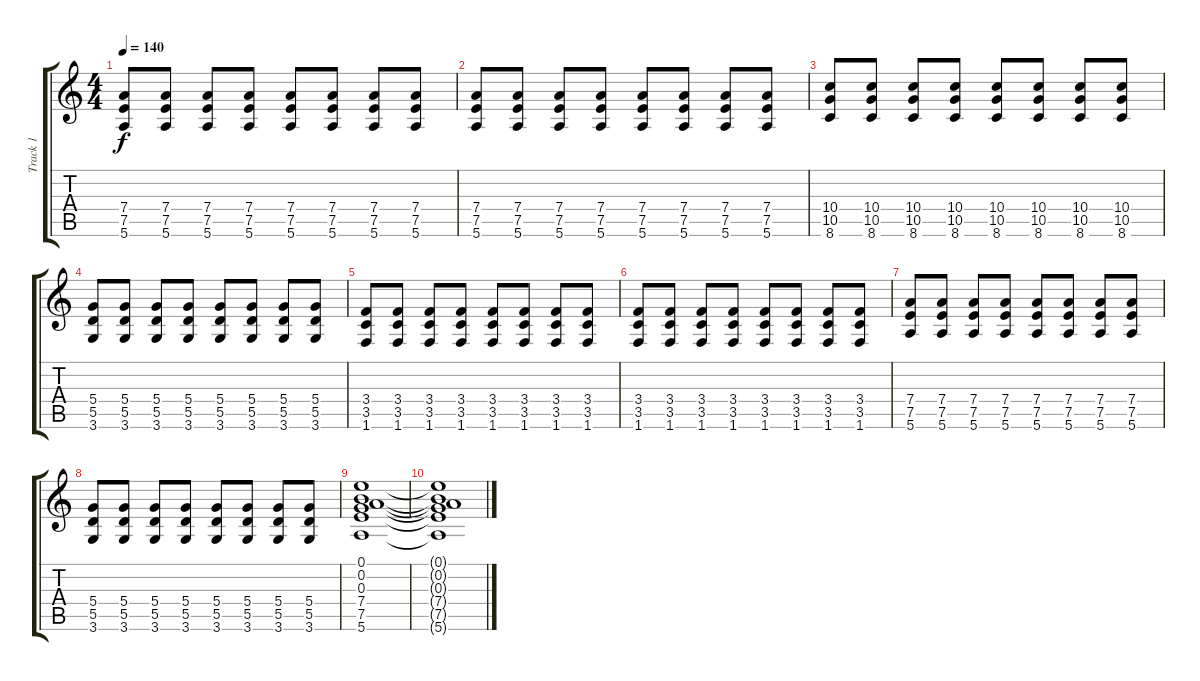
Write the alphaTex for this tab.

\track ("Track 1" "Track 1") {instrument acousticguitarsteel}
\staff {score tabs}
\tuning (E4 B3 G3 D3 A2 E2) {hide}
\ts (4 4)
\tempo 140
\clef g2
\ks c
(7.4 7.5 5.6).8{dy f} (7.4 7.5 5.6).8 (7.4 7.5 5.6).8 (7.4 7.5 5.6).8 (7.4 7.5 5.6).8 (7.4 7.5 5.6).8 (7.4 7.5 5.6).8 (7.4 7.5 5.6).8 |
(7.4 7.5 5.6).8 (7.4 7.5 5.6).8 (7.4 7.5 5.6).8 (7.4 7.5 5.6).8 (7.4 7.5 5.6).8 (7.4 7.5 5.6).8 (7.4 7.5 5.6).8 (7.4 7.5 5.6).8 |
(10.4 10.5 8.6).8 (10.4 10.5 8.6).8 (10.4 10.5 8.6).8 (10.4 10.5 8.6).8 (10.4 10.5 8.6).8 (10.4 10.5 8.6).8 (10.4 10.5 8.6).8 (10.4 10.5 8.6).8 |
(5.4 5.5 3.6).8 (5.4 5.5 3.6).8 (5.4 5.5 3.6).8 (5.4 5.5 3.6).8 (5.4 5.5 3.6).8 (5.4 5.5 3.6).8 (5.4 5.5 3.6).8 (5.4 5.5 3.6).8 |
(3.4 3.5 1.6).8 (3.4 3.5 1.6).8 (3.4 3.5 1.6).8 (3.4 3.5 1.6).8 (3.4 3.5 1.6).8 (3.4 3.5 1.6).8 (3.4 3.5 1.6).8 (3.4 3.5 1.6).8 |
(3.4 3.5 1.6).8 (3.4 3.5 1.6).8 (3.4 3.5 1.6).8 (3.4 3.5 1.6).8 (3.4 3.5 1.6).8 (3.4 3.5 1.6).8 (3.4 3.5 1.6).8 (3.4 3.5 1.6).8 |
(7.4 7.5 5.6).8 (7.4 7.5 5.6).8 (7.4 7.5 5.6).8 (7.4 7.5 5.6).8 (7.4 7.5 5.6).8 (7.4 7.5 5.6).8 (7.4 7.5 5.6).8 (7.4 7.5 5.6).8 |
(5.4 5.5 3.6).8 (5.4 5.5 3.6).8 (5.4 5.5 3.6).8 (5.4 5.5 3.6).8 (5.4 5.5 3.6).8 (5.4 5.5 3.6).8 (5.4 5.5 3.6).8 (5.4 5.5 3.6).8 |
(0.1 0.2 0.3 7.4 7.5 5.6).1 |
(0.1{t} 0.2{t} 0.3{t} 7.4{t} 7.5{t} 5.6{t}).1
